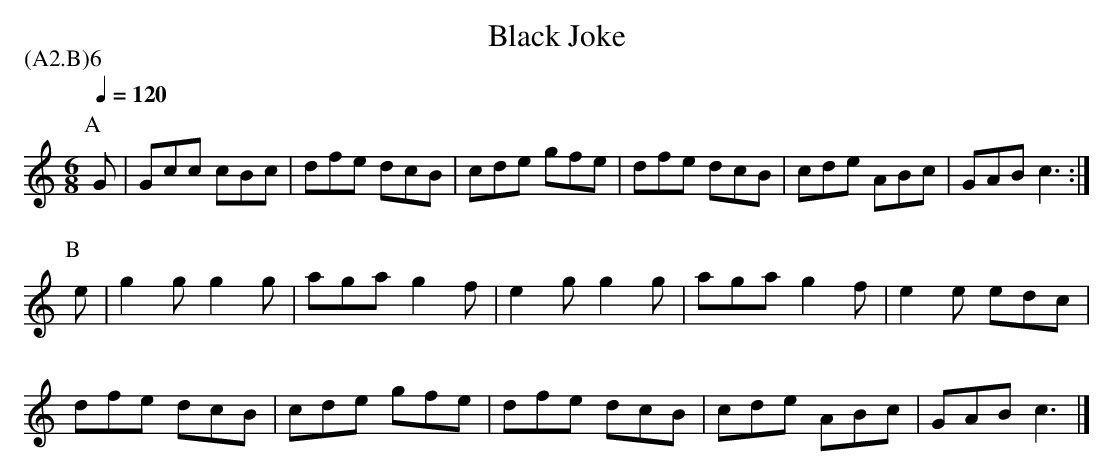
X:1
T:Black Joke
M:6/8
L:1/8
P:(A2.B)6
Q:1/4=120
K:Cmaj clef=treble
P:A
G | Gcc cBc | dfe dcB | cde gfe |\
dfe dcB | cde ABc | GAB c3 :|
P:B
e | g2 g g2 g | aga g2 f | e2 g g2 g |\
aga g2 f | e2 e edc |
dfe dcB | cde gfe | dfe dcB |\
cde ABc | GAB c3 |]
